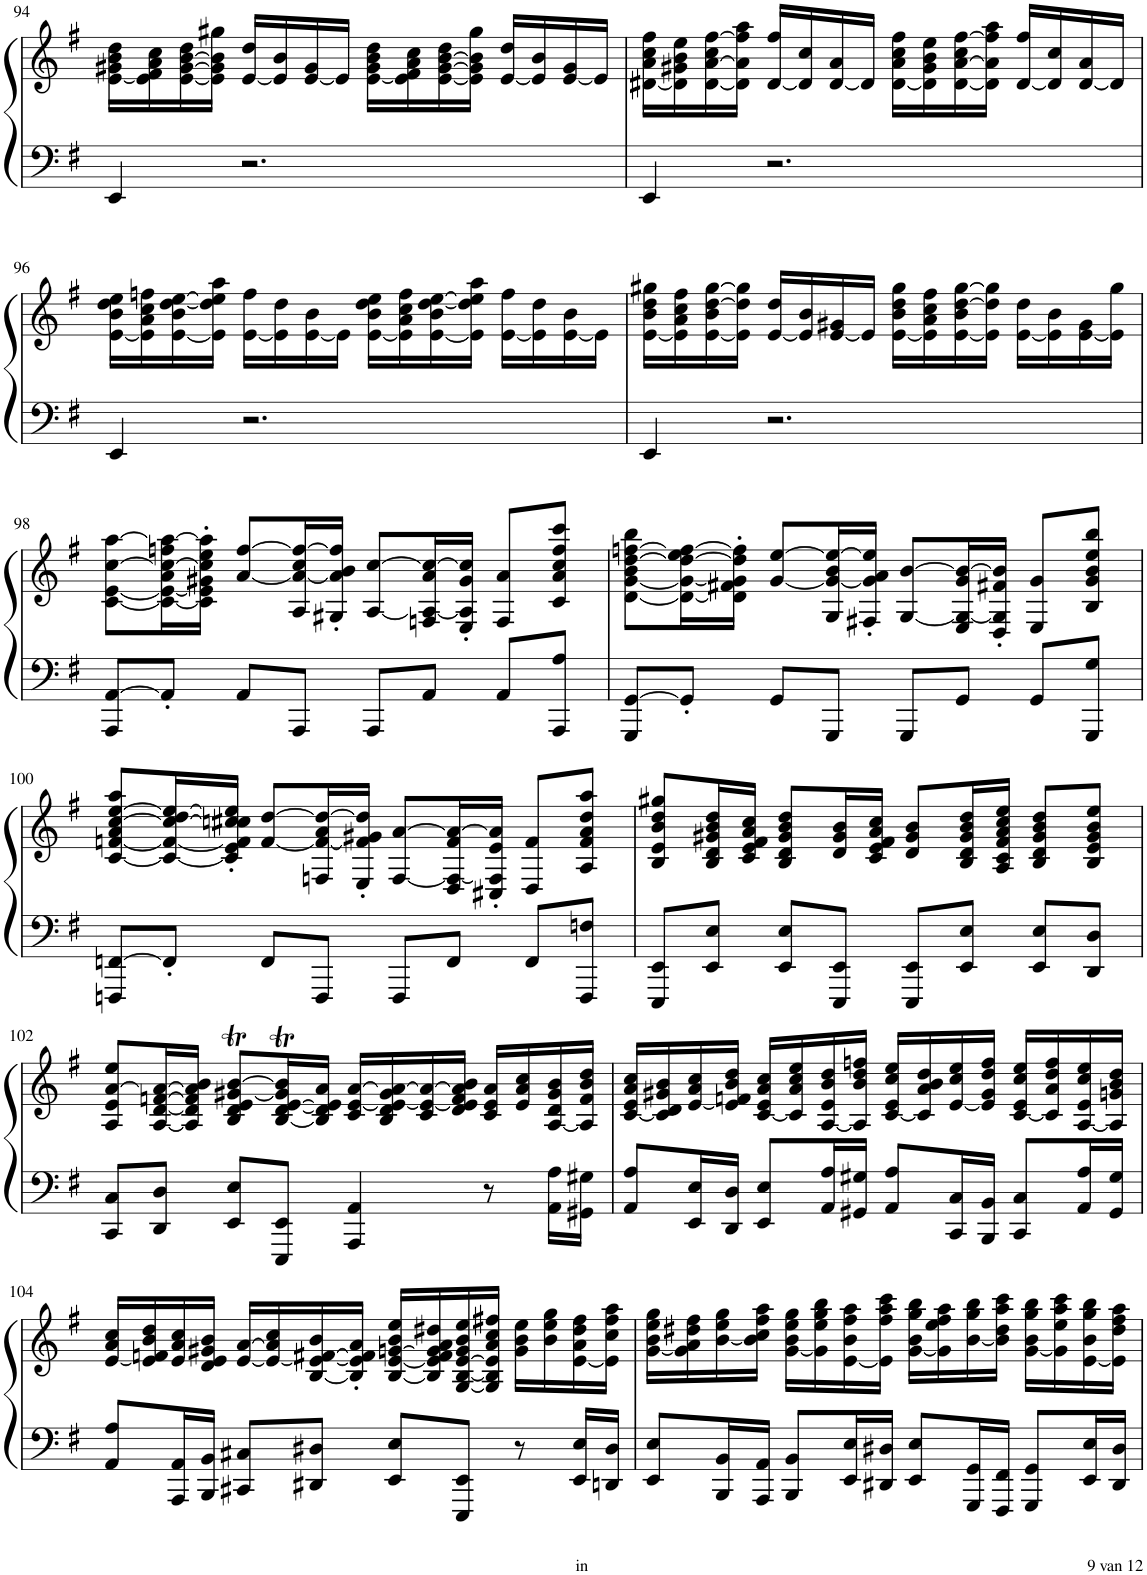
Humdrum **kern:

**kern	**kern
*part2	*part1
*staff2	*staff1
*I"Violoncello	*I"Violin
*I'Vc	*I'Vln
!!LO:PB:g=z
*clefF4	*clefG2
*k[f#]	*k[f#]
*M4/4	*M4/4
=94	=94
4EE/	[16e\ 16g#X\ 16b\ 16dd\LL
.	16e\] 16f#\ 16a\ 16cc\
.	[16e\ [16g#\ [16b\ 16dd\
.	16e\] 16g#\] 16b\] 16gg#X\JJ
2.r	[16e/ 16dd/LL
.	16e/] 16b/
.	[16e/ 16g#/
.	16e/JJ]
.	[16e\ 16g#\ 16b\ 16dd\LL
.	16e\] 16f#\ 16a\ 16cc\
.	[16e\ [16g#\ [16b\ 16dd\
.	16e\] 16g#\] 16b\] 16gg#\JJ
.	[16e/ 16dd/LL
.	16e/] 16b/
.	[16e/ 16g#/
.	16e/JJ]
=95	=95
4EE/	[16d#X\ 16a\ 16cc\ 16ff#\LL
.	16d#\] 16g#X\ 16b\ 16ee\
.	[16d#\ [16a\ 16cc\ [16ff#\
.	16d#\] 16a\] 16ff#\] 16aa\JJ
2.r	[16d#/ 16ff#/LL
.	16d#/] 16cc/
.	[16d#/ 16a/
.	16d#/JJ]
.	[16d#\ 16a\ 16cc\ 16ff#\LL
.	16d#\] 16g#\ 16b\ 16ee\
.	[16d#\ [16a\ 16cc\ [16ff#\
.	16d#\] 16a\] 16ff#\] 16aa\JJ
.	[16d#/ 16ff#/LL
.	16d#/] 16cc/
.	[16d#/ 16a/
.	16d#/JJ]
!!LO:LB:g=z
=96	=96
4EE/	[16e\ 16b\ 16dd\ 16ee\LL
.	16e\] 16a\ 16cc\ 16ffn\
.	[16e\ 16b\ [16dd\ [16ee\
.	16e\] 16dd\] 16ee\] 16aa\JJ
2.r	[16e\ 16ff\LL
.	16e\] 16dd\
.	[16e\ 16b\
.	16e\JJ]
.	[16e\ 16b\ 16dd\ 16ee\LL
.	16e\] 16a\ 16cc\ 16ff\
.	[16e\ 16b\ [16dd\ [16ee\
.	16e\] 16dd\] 16ee\] 16aa\JJ
.	[16e\ 16ff\LL
.	16e\] 16dd\
.	[16e\ 16b\
.	16e\JJ]
=97	=97
4EE/	[16e\ 16b\ 16dd\ 16gg#X\LL
.	16e\] 16a\ 16cc\ 16ff#\
.	[16e\ 16b\ [16dd\ [16gg#\
.	16e\] 16dd\] 16gg#\]JJ
2.r	[16e/ 16dd/LL
.	16e/] 16b/
.	[16e/ 16g#X/
.	16e/JJ]
.	[16e\ 16b\ 16dd\ 16gg#\LL
.	16e\] 16a\ 16cc\ 16ff#\
.	[16e\ 16b\ [16dd\ [16gg#\
.	16e\] 16dd\] 16gg#\]JJ
.	[16e\ 16dd\LL
.	16e\] 16b\
.	[16e\ 16g#\
.	16e\] 16gg#\JJ
!!LO:LB:g=z
=98	=98
8AAA/ [8AA/L	[8c\ [8e\ [8cc\ [8aa\L
8AA'/J]	16c\_ 16e\_ 16a\ 16cc\_ 16ffn\ 16aa\_L
.	16c\]' 16e\]' 16g#X\' 16cc\]' 16ee\' 16aa\]'JJ
8AA/L	[8a/ [8ff/L
8AAA/J	16A/ 16a/_ 16cc/ 16ff/_L
.	16G#X/' 16a/]' 16b/' 16ff/]'JJ
8AAA/L	[8A/ [8cc/L
8AA/J	16Fn/ 16A/_ 16a/ 16cc/_L
.	16E/' 16A/]' 16g#/' 16cc/]'JJ
8AA/L	8F/ 8a/L
8AAA/ 8A/J	8c/ 8a/ 8cc/ 8ff/ 8ccc/J
=99	=99
8GGG/ [8GG/L	[8d\ [8g\ 8b\ [8dd\ [8ffn\ 8bb\L
8GG'/J]	16d\_ 16g\_ 16dd\_ 16ee\ 16ff\_L
.	16d\]' 16f#X\' 16g\]' 16dd\]' 16ff\]'JJ
8GG/L	[8g/ [8ee/L
8GGG/J	16G/ 16g/_ 16b/ 16ee/_L
.	16F#X/' 16g/]' 16a/' 16ee/]'JJ
8GGG/L	[8G/ [8b/L
8GG/J	16E/ 16G/_ 16g/ 16b/_L
.	16D/' 16G/]' 16f#X/' 16b/]'JJ
8GG/L	8E/ 8g/L
8GGG/ 8G/J	8B/ 8g/ 8b/ 8ee/ 8bb/J
!!LO:LB:g=z
=100	=100
8FFFn/ [8FFn/L	[8c/ [8fn/ 8a/ [8cc/ [8ee/ 8aa/L
8FF'/J]	16c/_ 16f/_ 16cc/_ 16dd/ 16ee/_L
.	16c/]' 16e/' 16f/]' 16ccn/]' 16cc#X/' 16ee/]'JJ
8FF/L	[8f/ [8dd/L
8FFF/J	16Fn/ 16f/_ 16a/ 16dd/_L
.	16E/' 16f/]' 16g#X/' 16dd/]'JJ
8FFF/L	[8F/ [8a/L
8FF/J	16D/ 16F/_ 16f/ 16a/_L
.	16C#X/' 16F/]' 16e/' 16a/]'JJ
8FF/L	8D/ 8f/L
8FFF/ 8Fn/J	8A/ 8f/ 8a/ 8dd/ 8aa/J
=101	=101
8EEE/ 8EE/L	8B/ 8e/ 8b/ 8dd/ 8gg#X/L
8EE/ 8E/J	16B/ 16d/ 16g#X/ 16b/ 16dd/L
.	16c/ 16e/ 16f#/ 16a/ 16cc/JJ
8EE/ 8E/L	8B/ 8d/ 8g#/ 8b/ 8dd/L
8EEE/ 8EE/J	16d/ 16g#/ 16b/L
.	16c/ 16e/ 16f#/ 16a/ 16cc/JJ
8EEE/ 8EE/L	8d/ 8g#/ 8b/L
8EE/ 8E/J	16B/ 16d/ 16g#/ 16b/ 16dd/L
.	16A/ 16c/ 16f#/ 16a/ 16cc/ 16ee/JJ
8EE/ 8E/L	8B/ 8d/ 8g#/ 8b/ 8dd/L
8DD/ 8D/J	8B/ 8e/ 8g#/ 8b/ 8ee/J
!!LO:LB:g=z
=102	=102
8CC/ 8C/L	8A/ 8e/ [8a/ 8ee/L
8DD/ 8D/J	[16A/ [16d/ [16fn/ 16a/_L
.	16A/] 16d/] 16f/] 16a/] 16b/JJ
8EE/ 8E/L	8B/T 8d/T 8e/T [8g#X/T [8b/TL
8EEE/ 8EE/J	[16B/T [16d/T [16e/T 16g#/]T 16b/]TL
.	16B/] 16d/] 16e/] 16a/JJ
4AAA/ 4AA/	16c/ [16e/ [16a/LL
.	16B/ 16d/ 16e/_ 16g#/ 16a/_
.	16c/ 16e/_ 16a/_
.	16d/ 16e/] 16f/ 16a/] 16b/JJ
8r	16c/ 16e/ 16a/LL
.	16e/ 16a/ 16cc/
16AA\ 16A\LL	[16A/ 16d/ 16g#/ 16b/
16GG#X\ 16G#X\JJ	16A/] 16f/ 16b/ 16dd/JJ
=103	=103
8AA/ 8A/L	[16c/ 16e/ 16a/ 16cc/LL
.	16c/] 16d/ 16g#X/ 16b/
16EE/ 16E/L	[16e/ 16a/ 16cc/
16DD/ 16D/JJ	16e/] 16fn/ 16b/ 16dd/JJ
8EE/ 8E/L	[16c/ 16e/ 16a/ 16cc/LL
.	16c/] 16a/ 16cc/ 16ee/
16AA/ 16A/L	[16A/ 16e/ 16b/ 16dd/
16GG#X/ 16G#X/JJ	16A/] 16b/ 16dd/ 16ffn/JJ
8AA/ 8A/L	[16c/ 16e/ 16cc/ 16ee/LL
.	16c/] 16a/ 16b/ 16dd/
16CC/ 16C/L	[16e/ 16cc/ 16ee/
16BBB/ 16BB/JJ	16e/] 16g#/ 16dd/ 16ff/JJ
8CC/ 8C/L	[16c/ 16e/ 16cc/ 16ee/LL
.	16c/] 16a/ 16dd/ 16ff/
16AA/ 16A/L	[16A/ 16e/ 16cc/ 16ee/
16GG#/ 16G#/JJ	16A/] 16gn/ 16b/ 16dd/JJ
!!LO:LB:g=z
=104	=104
8AA/ 8A/L	[16e/ 16a/ 16cc/LL
.	16e/] 16fn/ 16b/ 16dd/
16AAA/ 16AA/L	16e/ 16a/ 16cc/
16BBB/ 16BB/JJ	16d/ 16e/ 16g#X/ 16b/JJ
8CC#X/ 8C#X/L	[16e/ [16a/LL
.	16e/_ 16a/] 16cc/
8DD#X/ 8D#X/J	[16B/ 16e/_ [16f#X/ 16b/
.	16B/]' 16e/]' 16f#/]' 16a/'JJ
8EE/ 8E/L	[16B/ [16e/ [16gn/ 16b/ 16ee/LL
.	16B/] 16e/] 16f#/ 16g/] 16a/ 16dd#X/
8EEE/ 8EE/J	[16G/ [16B/ [16e/ 16g/ 16b/ 16ee/
.	16G/] 16B/] 16e/] 16a/ 16cc/ 16ff#X/JJ
8r	16g\ 16b\ 16ee\LL
.	16b\ 16ee\ 16gg\
16EE/ 16E/LL	[16e\ 16a\ 16dd#\ 16ff#\
16DDn/ 16D#/JJ	16e\] 16cc\ 16ff#\ 16aa\JJ
=105	=105
8EE/ 8E/L	[16g\ 16b\ 16ee\ 16gg\LL
.	16g\] 16a\ 16dd#X\ 16ff#\
16BBB/ 16BB/L	[16b\ 16ee\ 16gg\
16AAA/ 16AA/JJ	16b\] 16cc\ 16ff#\ 16aa\JJ
8BBB/ 8BB/L	[16g\ 16b\ 16ee\ 16gg\LL
.	16g\] 16ee\ 16gg\ 16bb\
16EE/ 16E/L	[16e\ 16b\ 16ff#\ 16aa\
16DD#X/ 16D#X/JJ	16e\] 16ff#\ 16aa\ 16ccc\JJ
8EE/ 8E/L	[16g\ 16b\ 16gg\ 16bb\LL
.	16g\] 16ee\ 16ff#\ 16aa\
16GGG/ 16GG/L	[16b\ 16gg\ 16bb\
16FFF#/ 16FF#/JJ	16b\] 16dd#\ 16aa\ 16ccc\JJ
8GGG/ 8GG/L	[16g\ 16b\ 16gg\ 16bb\LL
.	16g\] 16ee\ 16aa\ 16ccc\
16EE/ 16E/L	[16e\ 16b\ 16gg\ 16bb\
16DD#/ 16D#/JJ	16e\] 16dd#\ 16ff#\ 16aa\JJ
=	=
*-	*-
